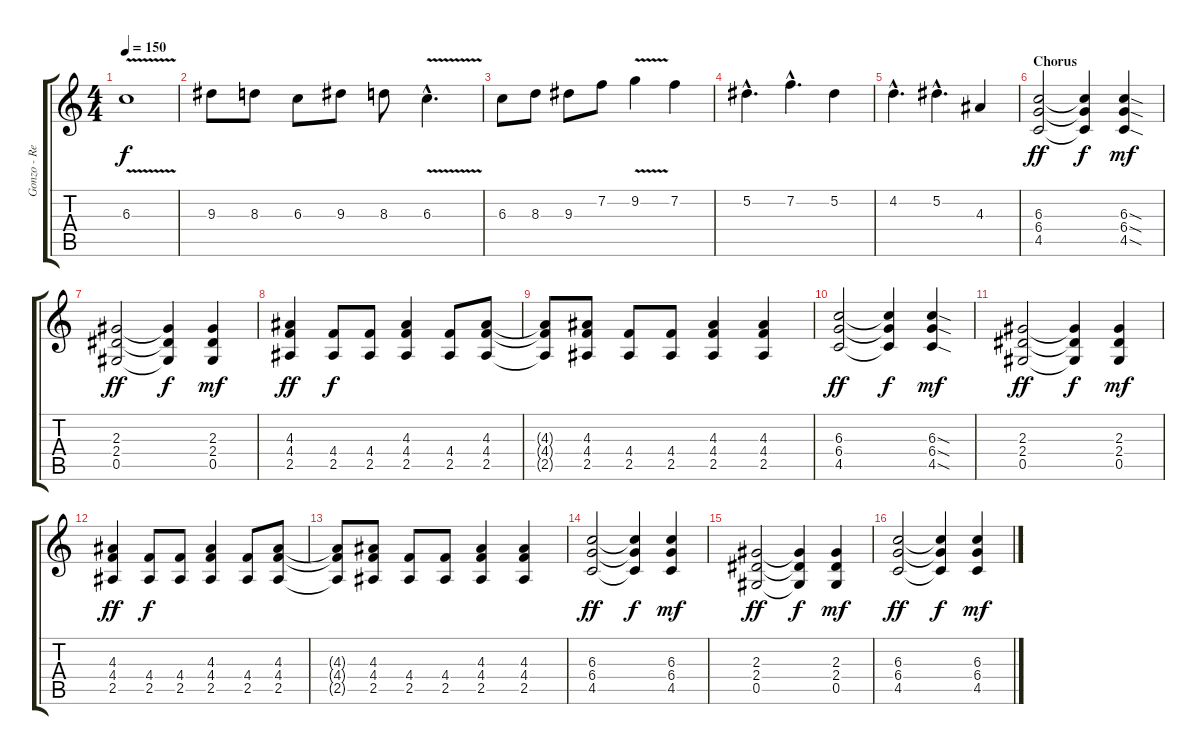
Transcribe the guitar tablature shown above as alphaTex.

\track ("Gonzo - Refrain" "Gonzo - Re") {instrument overdrivenguitar}
\staff {score tabs}
\tuning (Eb4 Bb3 Gb3 Db3 Ab2 Eb2) {hide}
\ts (4 4)
\tempo 150
\clef g2
\ks c
6.3{v}.1{dy f} |
9.3.8 8.3.8 6.3.8 9.3.8 8.3.8 6.3{v hac}.4{d} |
6.3.8 8.3.8 9.3.8 7.2.8 9.2{v}.4 7.2.4 |
5.2{hac}.4{d} 7.2{hac}.4{d} 5.2.4 |
4.2{hac}.4{d} 5.2{hac}.4{d} 4.3.4 |
\section ("" "Chorus")
(6.3 6.4 4.5).2{dy ff} (6.3{t} 6.4{t} 4.5{t}).4{dy f} (6.3{sod} 6.4{sod} 4.5{sod}).4{dy mf} |
(2.3 2.4 0.5).2{dy ff} (2.3{t} 2.4{t} 0.5{t}).4{dy f} (2.3 2.4 0.5).4{dy mf} |
(4.3 4.4 2.5).4{dy ff} (4.4 2.5).8{dy f} (4.4 2.5).8 (4.3 4.4 2.5).4 (4.4 2.5).8 (4.3 4.4 2.5).8 |
(4.3{t} 4.4{t} 2.5{t}).8 (4.3 4.4 2.5).8 (4.4 2.5).8 (4.4 2.5).8 (4.3 4.4 2.5).4 (4.3 4.4 2.5).4 |
(6.3 6.4 4.5).2{dy ff} (6.3{t} 6.4{t} 4.5{t}).4{dy f} (6.3{sod} 6.4{sod} 4.5{sod}).4{dy mf} |
(2.3 2.4 0.5).2{dy ff} (2.3{t} 2.4{t} 0.5{t}).4{dy f} (2.3 2.4 0.5).4{dy mf} |
(4.3 4.4 2.5).4{dy ff} (4.4 2.5).8{dy f} (4.4 2.5).8 (4.3 4.4 2.5).4 (4.4 2.5).8 (4.3 4.4 2.5).8 |
(4.3{t} 4.4{t} 2.5{t}).8 (4.3 4.4 2.5).8 (4.4 2.5).8 (4.4 2.5).8 (4.3 4.4 2.5).4 (4.3 4.4 2.5).4 |
(6.3 6.4 4.5).2{dy ff} (6.3{t} 6.4{t} 4.5{t}).4{dy f} (6.3 6.4 4.5).4{dy mf} |
(2.3 2.4 0.5).2{dy ff} (2.3{t} 2.4{t} 0.5{t}).4{dy f} (2.3 2.4 0.5).4{dy mf} |
(6.3 6.4 4.5).2{dy ff} (6.3{t} 6.4{t} 4.5{t}).4{dy f} (6.3 6.4 4.5).4{dy mf}
